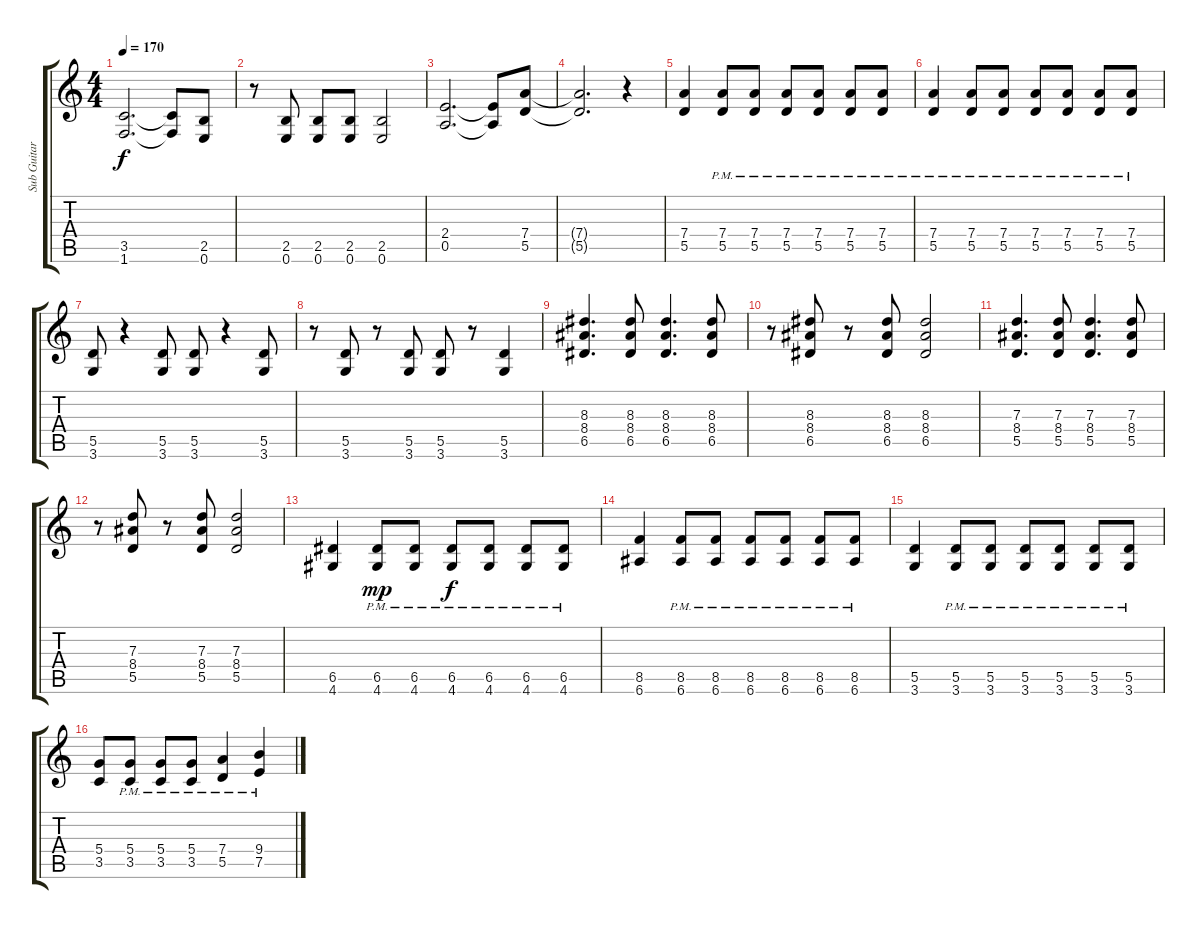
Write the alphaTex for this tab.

\track ("Sub Guitar" "Sub Guitar") {instrument distortionguitar}
\staff {score tabs}
\tuning (E4 B3 G3 D3 A2 E2) {hide}
\ts (4 4)
\tempo 170
\clef g2
\ks c
(3.5 1.6).2{d dy f} (3.5{t} 1.6{t}).8 (2.5 0.6).8 |
r.8 (2.5 0.6).8 (2.5 0.6).8 (2.5 0.6).8 (2.5 0.6).2 |
(2.4 0.5).2{d} (2.4{t} 0.5{t}).8 (7.4 5.5).8 |
(7.4{t} 5.5{t}).2{d} r.4 |
(7.4 5.5).4 (7.4{pm} 5.5).8 (7.4{pm} 5.5).8 (7.4{pm} 5.5).8 (7.4{pm} 5.5).8 (7.4{pm} 5.5).8 (7.4{pm} 5.5).8 |
(7.4{pm} 5.5).4 (7.4{pm} 5.5).8 (7.4{pm} 5.5).8 (7.4{pm} 5.5).8 (7.4{pm} 5.5).8 (7.4{pm} 5.5).8 (7.4{pm} 5.5).8 |
(5.5 3.6).8 r.4 (5.5 3.6).8 (5.5 3.6).8 r.4 (5.5 3.6).8 |
r.8 (5.5 3.6).8 r.8 (5.5 3.6).8 (5.5 3.6).8 r.8 (5.5 3.6).4 |
(8.3 8.4 6.5).4{d} (8.3 8.4 6.5).8 (8.3 8.4 6.5).4{d} (8.3 8.4 6.5).8 |
r.8 (8.3 8.4 6.5).8 r.8 (8.3 8.4 6.5).8 (8.3 8.4 6.5).2 |
(7.3 8.4 5.5).4{d} (7.3 8.4 5.5).8 (7.3 8.4 5.5).4{d} (7.3 8.4 5.5).8 |
r.8 (7.3 8.4 5.5).8 r.8 (7.3 8.4 5.5).8 (7.3 8.4 5.5).2 |
(6.5 4.6).4 (6.5{pm} 4.6).8{dy mp} (6.5{pm} 4.6).8 (6.5{pm} 4.6).8{dy f} (6.5{pm} 4.6).8 (6.5{pm} 4.6).8 (6.5{pm} 4.6).8 |
(8.5 6.6).4 (8.5{pm} 6.6).8 (8.5{pm} 6.6).8 (8.5{pm} 6.6).8 (8.5{pm} 6.6).8 (8.5{pm} 6.6).8 (8.5{pm} 6.6).8 |
(5.5 3.6).4 (5.5{pm} 3.6).8 (5.5{pm} 3.6).8 (5.5{pm} 3.6).8 (5.5{pm} 3.6).8 (5.5{pm} 3.6).8 (5.5{pm} 3.6).8 |
(5.4 3.5).8 (5.4{pm} 3.5).8 (5.4{pm} 3.5).8 (5.4{pm} 3.5).8 (7.4{pm} 5.5).4 (9.4{pm} 7.5).4
